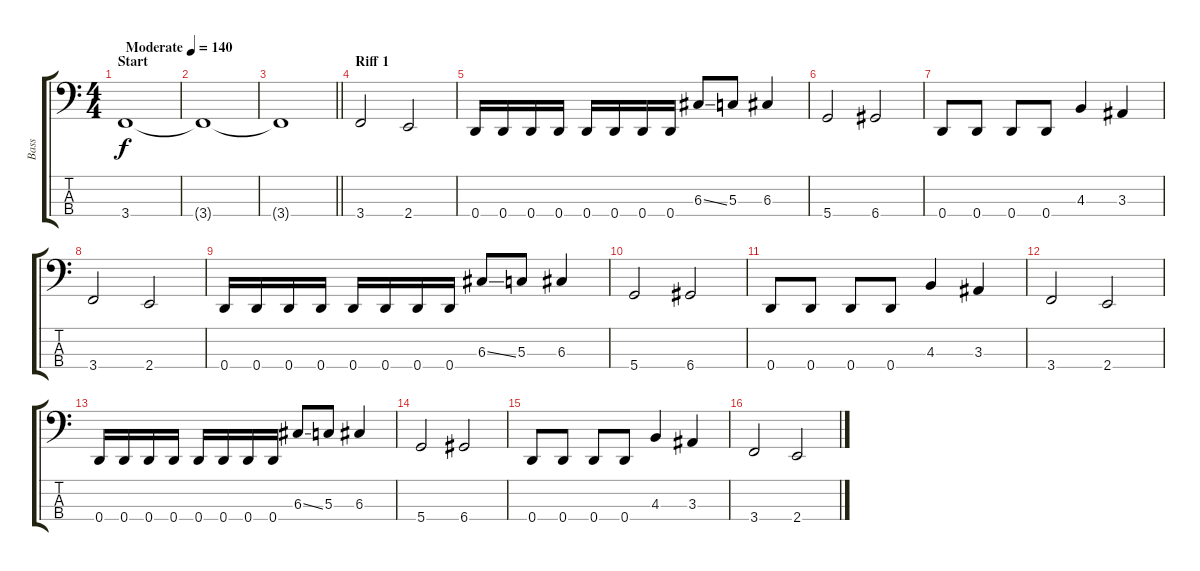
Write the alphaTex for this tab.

\track ("Bass" "Bass") {instrument electricbassfinger}
\staff {score tabs}
\tuning (F2 C2 G1 D1) {hide}
\ts (4 4)
\section ("" "Start")
\tempo (140 "Moderate")
\clef f4
\ks c
3.4.1{dy f instrument electricbassfinger} |
3.4{t}.1 |
\barLineRight lightlight
3.4{t}.1 |
\section ("" "Riff 1")
3.4.2 2.4.2 |
0.4.16 0.4.16 0.4.16 0.4.16 0.4.16 0.4.16 0.4.16 0.4.16 6.3{ss}.8 5.3.8 6.3.4 |
5.4.2 6.4.2 |
0.4.8 0.4.8 0.4.8 0.4.8 4.3.4 3.3.4 |
3.4.2 2.4.2 |
0.4.16 0.4.16 0.4.16 0.4.16 0.4.16 0.4.16 0.4.16 0.4.16 6.3{ss}.8 5.3.8 6.3.4 |
5.4.2 6.4.2 |
0.4.8 0.4.8 0.4.8 0.4.8 4.3.4 3.3.4 |
3.4.2 2.4.2 |
0.4.16 0.4.16 0.4.16 0.4.16 0.4.16 0.4.16 0.4.16 0.4.16 6.3{ss}.8 5.3.8 6.3.4 |
5.4.2 6.4.2 |
0.4.8 0.4.8 0.4.8 0.4.8 4.3.4 3.3.4 |
3.4.2 2.4.2
